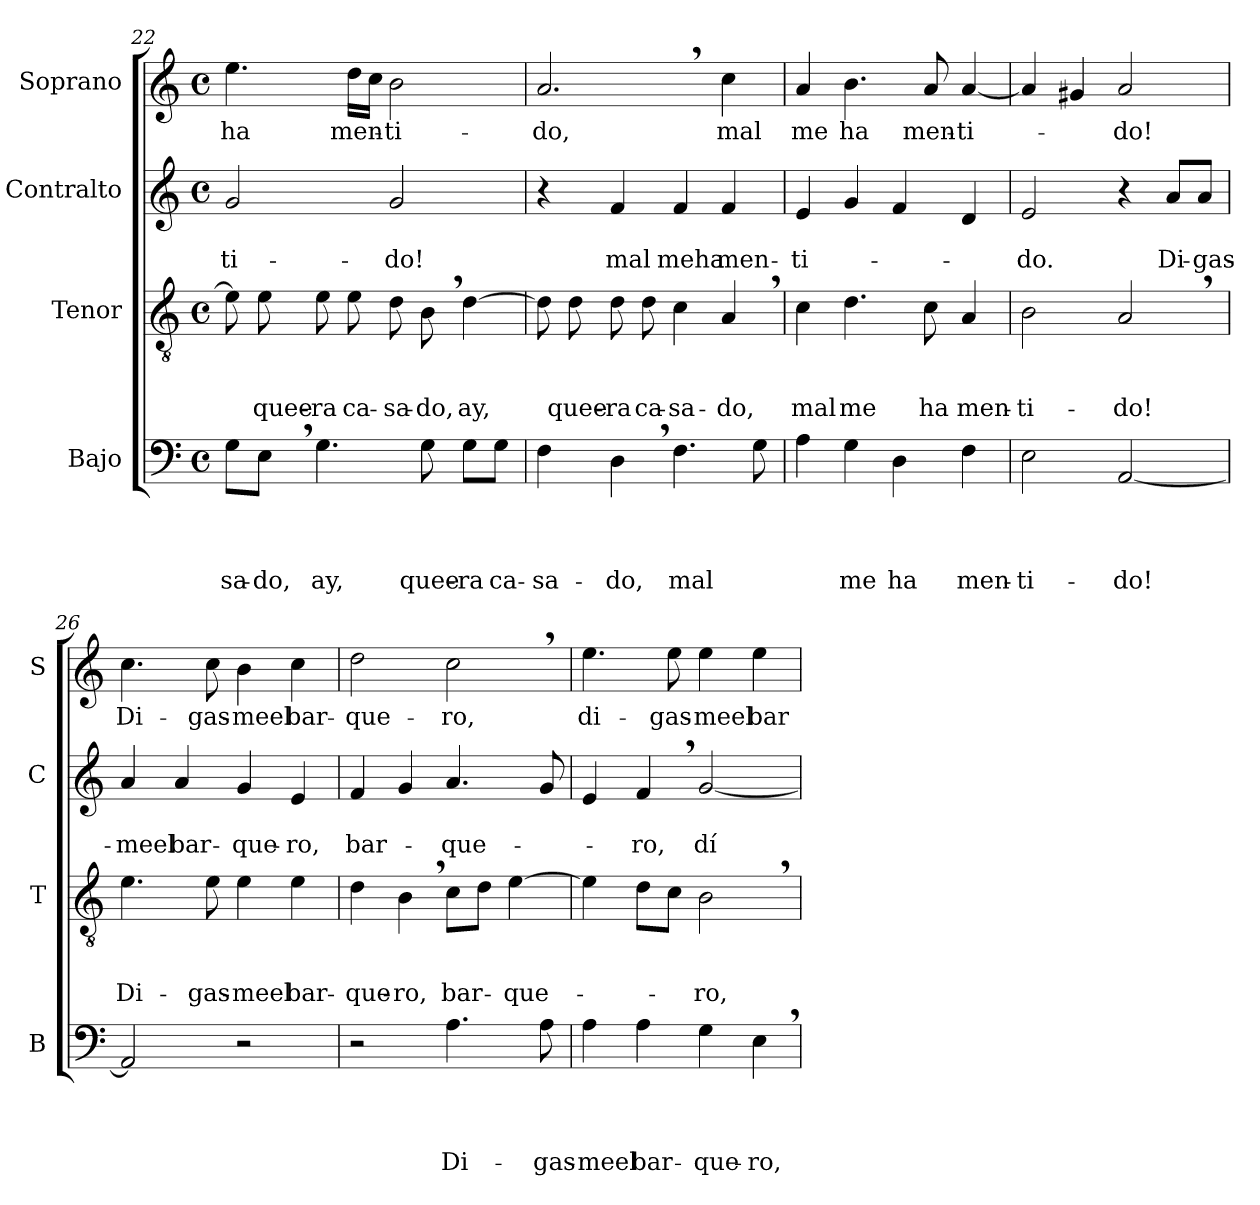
**kern	**text	**text	**text	**text	**kern	**text	**text	**text	**kern	**text	**text	**kern	**text
*part4	*part4	*part4	*part4	*part4	*part3	*part3	*part3	*part3	*part2	*part2	*part2	*part1	*part1
*staff4	*staff4	*staff4	*staff4	*staff4	*staff3	*staff3	*staff3	*staff3	*staff2	*staff2	*staff2	*staff1	*staff1
*I"Bajo	*	*	*	*	*I"Tenor	*	*	*	*I"Contralto	*	*	*I"Soprano	*
*I'B	*	*	*	*	*I'T	*	*	*	*I'C	*	*	*I'S	*
*clefF4	*	*	*	*	*clefGv2	*	*	*	*clefG2	*	*	*clefG2	*
*k[]	*	*	*	*	*k[]	*	*	*	*k[]	*	*	*k[]	*
*C:	*	*	*	*	*C:	*	*	*	*C:	*	*	*C:	*
*M4/4	*	*	*	*	*M4/4	*	*	*	*M4/4	*	*	*M4/4	*
*met(c)	*	*	*	*	*met(c)	*	*	*	*met(c)	*	*	*met(c)	*
=22	=22	=22	=22	=22	=22	=22	=22	=22	=22	=22	=22	=22	=22
8G\L	.	.	.	-sa-	8e\]	.	.	.	2g/	.	-ti-	4.ee\	ha
8E,>\J	.	.	.	-do,	8e\	.	.	quee-	.	.	.	.	.
4.G\	.	.	.	ay,	8e\	.	.	-ra	.	.	.	.	.
.	.	.	.	.	8e\	.	.	ca-	.	.	.	16dd\LL	men-
.	.	.	.	.	.	.	.	.	.	.	.	16cc\JJ	.
.	.	.	.	.	8d\	.	.	-sa-	2g/	.	-do!	2b\	-ti-
8G\	.	.	.	quee-	8B,>\	.	.	-do,	.	.	.	.	.
8G\L	.	.	.	-ra	[4d\	.	.	ay,	.	.	.	.	.
8G\J	.	.	.	ca-	.	.	.	.	.	.	.	.	.
=23	=23	=23	=23	=23	=23	=23	=23	=23	=23	=23	=23	=23	=23
4F\	.	.	.	-sa-	8d\]	.	.	.	4r	.	.	2.a,>/	-do,
.	.	.	.	.	8d\	.	.	quee-	.	.	.	.	.
4D,>\	.	.	.	-do,	8d\	.	.	-ra	4f/	.	mal	.	.
.	.	.	.	.	8d\	.	.	ca-	.	.	.	.	.
4.F\	.	.	.	mal	4c\	.	.	-sa-	4f/	.	meha	.	.
.	.	.	.	.	4A,>/	.	.	-do,	4f/	.	men-	4cc\	mal
8G\	.	.	.	.	.	.	.	.	.	.	.	.	.
=24	=24	=24	=24	=24	=24	=24	=24	=24	=24	=24	=24	=24	=24
4A\	.	.	.	.	4c\	.	.	mal	4e/	.	-ti-	4a/	me
4G\	.	.	.	me	4.d\	.	.	me	4g/	.	.	4.b\	ha
4D\	.	.	.	ha	.	.	.	.	4f/	.	.	.	.
.	.	.	.	.	8c\	.	.	ha	.	.	.	8a/	men-
4F\	.	.	.	men-	4A/	.	.	men-	4d/	.	.	[4a/	-ti-
!!LO:PB:g=z
=25	=25	=25	=25	=25	=25	=25	=25	=25	=25	=25	=25	=25	=25
2E\	.	.	.	-ti-	2B\	.	.	-ti-	2e/	.	-do.	4a/]	.
.	.	.	.	.	.	.	.	.	.	.	.	4g#X/	.
[2AA/	.	.	.	-do!	2A,>/	.	.	-do!	4r	.	.	2a/	-do!
.	.	.	.	.	.	.	.	.	8a/L	.	Di-	.	.
.	.	.	.	.	.	.	.	.	8a/J	.	-gas-	.	.
=26	=26	=26	=26	=26	=26	=26	=26	=26	=26	=26	=26	=26	=26
2AA/]	.	.	.	.	4.e\	.	.	Di-	4a/	.	-meel	4.cc\	Di-
.	.	.	.	.	.	.	.	.	4a/	.	bar-	.	.
.	.	.	.	.	8e\	.	.	-gas-	.	.	.	8cc\	-gas-
2r	.	.	.	.	4e\	.	.	-meel	4g/	.	-que-	4b\	-meel
.	.	.	.	.	4e\	.	.	bar-	4e/	.	-ro,	4cc\	bar-
=27	=27	=27	=27	=27	=27	=27	=27	=27	=27	=27	=27	=27	=27
2r	.	.	.	.	4d\	.	.	-que-	4f/	.	bar-	2dd\	-que-
.	.	.	.	.	4B,>\	.	.	-ro,	4g/	.	.	.	.
4.A\	.	.	.	Di-	8c\L	.	.	bar-	4.a/	.	-que-	2cc,>\	-ro,
.	.	.	.	.	8d\J	.	.	.	.	.	.	.	.
.	.	.	.	.	[4e\	.	.	-que-	.	.	.	.	.
8A\	.	.	.	-gas-	.	.	.	.	8g/	.	.	.	.
=28	=28	=28	=28	=28	=28	=28	=28	=28	=28	=28	=28	=28	=28
4A\	.	.	.	-meel	4e\]	.	.	.	4e/	.	.	4.ee\	di-
4A\	.	.	.	bar-	8d\L	.	.	.	4f,>/	.	-ro,	.	.
.	.	.	.	.	8c\J	.	.	.	.	.	.	8ee\	-gas-
4G\	.	.	.	-que-	2B,>\	.	.	-ro,	[2g/	.	dí-	4ee\	-meel
4E,>\	.	.	.	-ro,	.	.	.	.	.	.	.	4ee\	bar-
=	=	=	=	=	=	=	=	=	=	=	=	=	=
*-	*-	*-	*-	*-	*-	*-	*-	*-	*-	*-	*-	*-	*-
